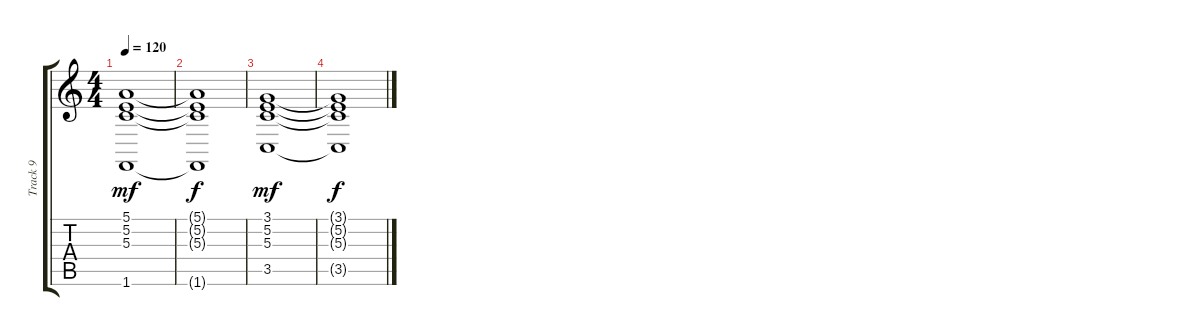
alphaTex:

\track ("Track 9" "Track 9") {instrument synthbrass1}
\staff {score tabs}
\tuning (E4 B3 G3 D3 A2 E2) {hide}
\ts (4 4)
\tempo 120
\clef g2
\ks c
(5.1 5.2 5.3 1.6).1{dy mf} |
(5.1{t} 5.2{t} 5.3{t} 1.6{t}).1{dy f} |
(3.1 5.2 5.3 3.5).1{dy mf} |
(3.1{t} 5.2{t} 5.3{t} 3.5{t}).1{dy f}
